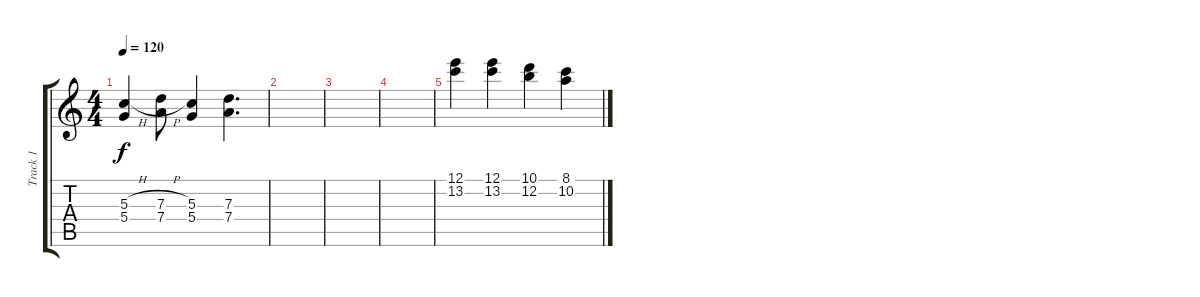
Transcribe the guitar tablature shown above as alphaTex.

\track ("Track 1" "Track 1") {instrument overdrivenguitar}
\staff {score tabs}
\tuning (E4 B3 G3 D3 A2 E2) {hide}
\ts (4 4)
\tempo 120
\clef g2
\ks c
(5.3{h} 5.4).4{dy f} (7.3{h} 7.4).8 (5.3 5.4).4 (7.3 7.4).4{d} |
|
|
|
(12.1 13.2).4 (12.1 13.2).4 (10.1 12.2).4 (8.1 10.2).4
